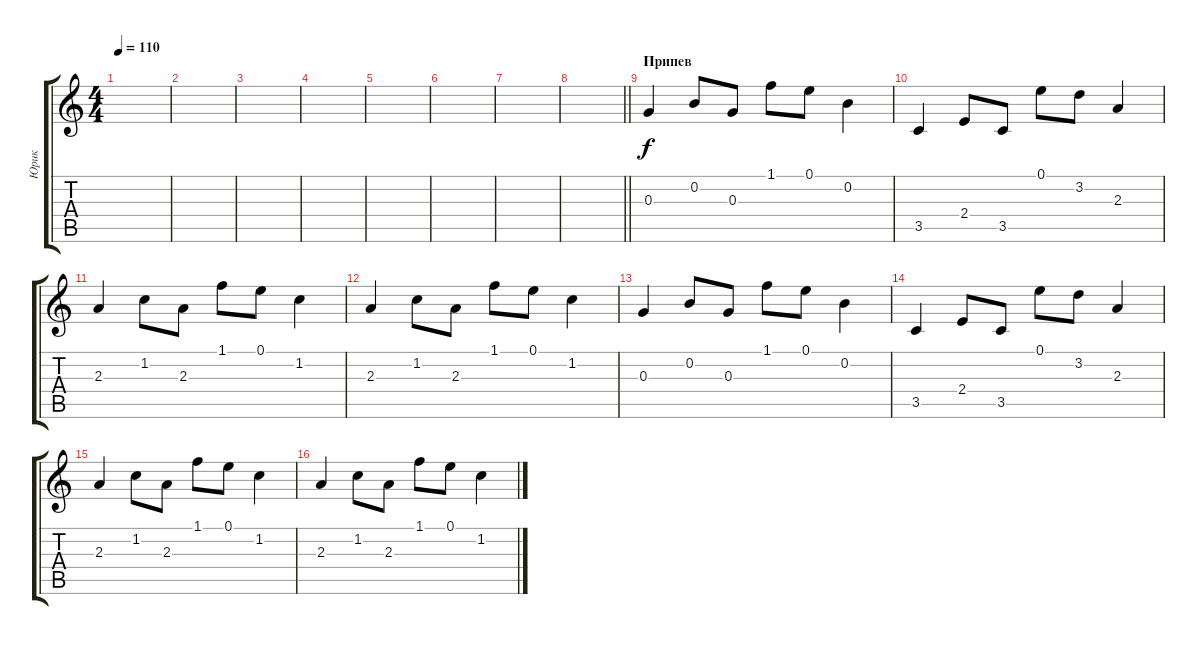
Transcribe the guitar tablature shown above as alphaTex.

\track ("Юрик" "Юрик") {instrument acousticguitarnylon}
\staff {score tabs}
\tuning (E4 B3 G3 D3 A2 E2) {hide}
\ts (4 4)
\tempo 110
\clef g2
\ks c
|
|
|
|
|
|
|
\barLineRight lightlight
|
\section ("" "Припев")
0.3.4 0.2.8 0.3.8 1.1.8 0.1.8 0.2.4 |
3.5.4 2.4.8 3.5.8 0.1.8 3.2.8 2.3.4 |
2.3.4 1.2.8 2.3.8 1.1.8 0.1.8 1.2.4 |
2.3.4 1.2.8 2.3.8 1.1.8 0.1.8 1.2.4 |
0.3.4 0.2.8 0.3.8 1.1.8 0.1.8 0.2.4 |
3.5.4 2.4.8 3.5.8 0.1.8 3.2.8 2.3.4 |
2.3.4 1.2.8 2.3.8 1.1.8 0.1.8 1.2.4 |
2.3.4 1.2.8 2.3.8 1.1.8 0.1.8 1.2.4
